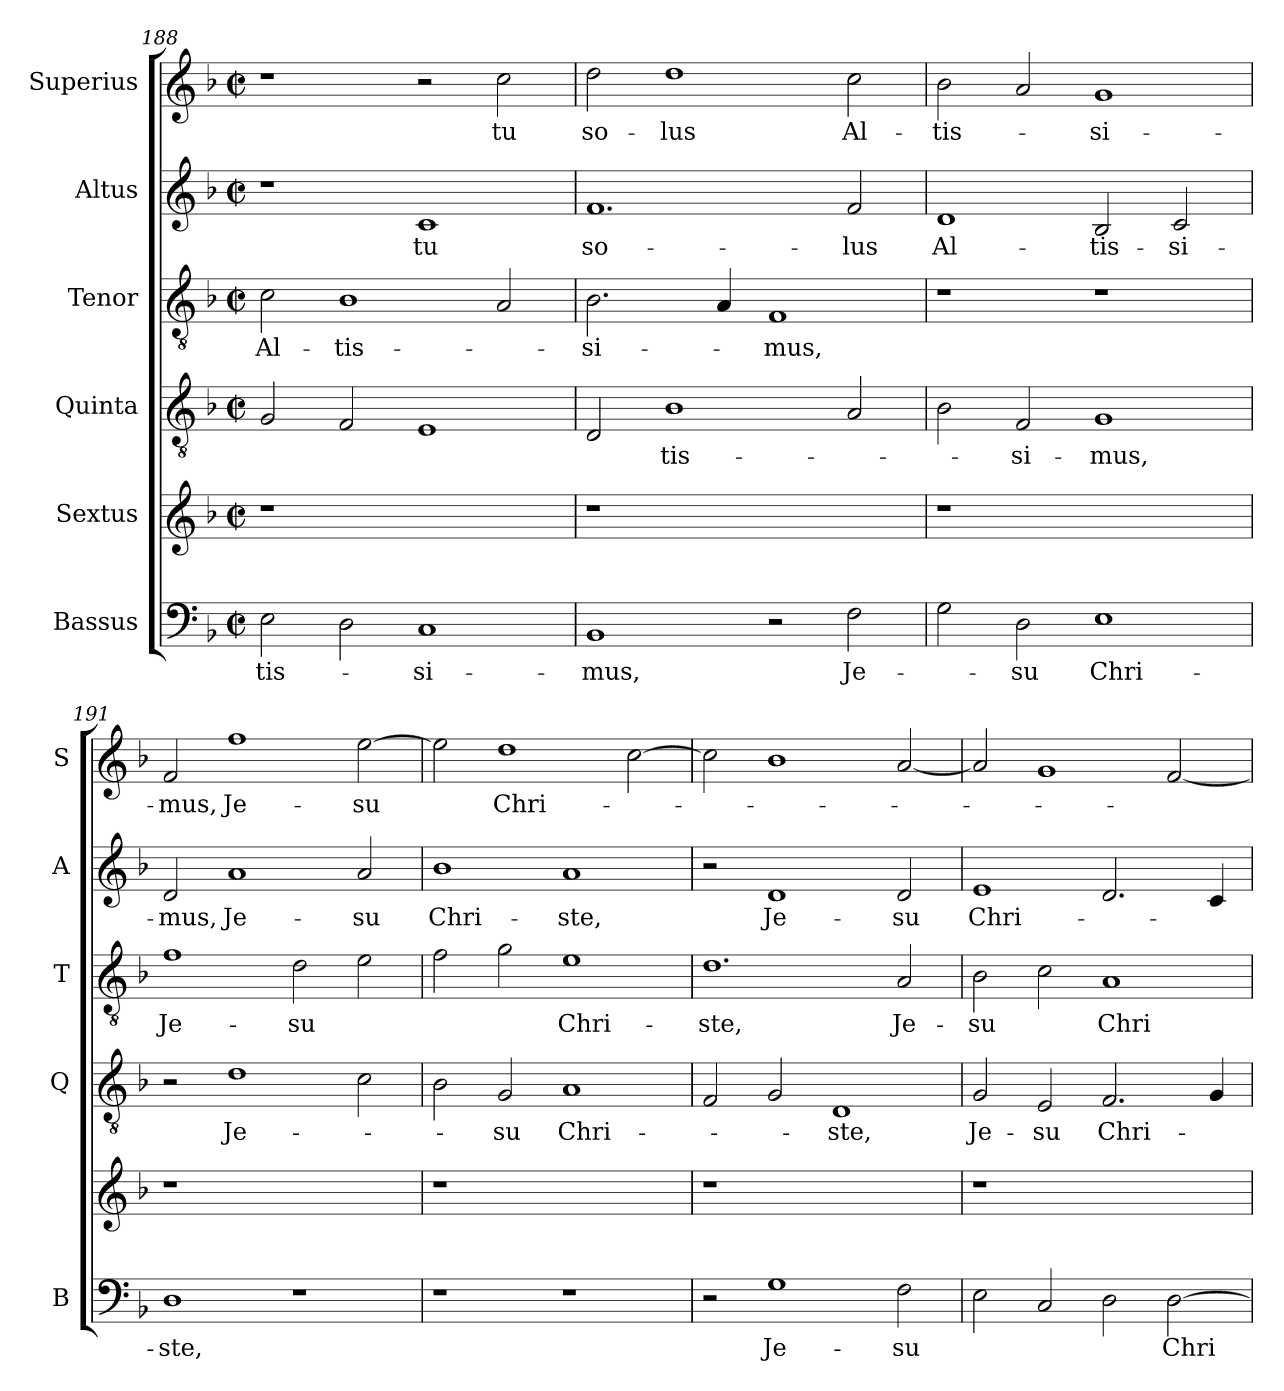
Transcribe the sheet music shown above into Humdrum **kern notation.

**kern	**text	**kern	**kern	**text	**kern	**text	**kern	**text	**kern	**text
*part6	*part6	*part5	*part4	*part4	*part3	*part3	*part2	*part2	*part1	*part1
*staff6	*staff6	*staff5	*staff4	*staff4	*staff3	*staff3	*staff2	*staff2	*staff1	*staff1
*I"Bassus	*	*I"Sextus	*I"Quinta	*	*I"Tenor	*	*I"Altus	*	*I"Superius	*
*I'B	*	*	*I'Q	*	*I'T	*	*I'A	*	*I'S	*
*clefF4	*	*clefG2	*clefGv2	*	*clefGv2	*	*clefG2	*	*clefG2	*
*k[b-]	*	*k[b-]	*k[b-]	*	*k[b-]	*	*k[b-]	*	*k[b-]	*
*F:	*	*F:	*F:	*	*F:	*	*F:	*	*F:	*
*M2/2	*	*M2/2	*M2/2	*	*M2/2	*	*M2/2	*	*M2/2	*
*met(c|)	*	*met(c|)	*met(c|)	*	*met(c|)	*	*met(c|)	*	*met(c|)	*
=188	=188	=188	=188	=188	=188	=188	=188	=188	=188	=188
!	!LO:LY:b	!	!	!	!	!LO:LY:b	!	!	!	!
2E\	-tis-	1r	2G/	.	2c\	Al-	1r	.	1r	.
!	!	!	!	!	!	!LO:LY:b	!	!	!	!
2D\	.	.	2F/	.	1B-	-tis-	.	.	.	.
!	!LO:LY:b	!	!	!	!	!	!	!LO:LY:b	!	!
1C	-si-	1ryy	1E	.	.	.	1c	tu	2r	.
!	!	!	!	!	!	!	!	!	!	!LO:LY:b
.	.	.	.	.	2A/	.	.	.	2cc\	tu
=189	=189	=189	=189	=189	=189	=189	=189	=189	=189	=189
!	!LO:LY:b	!	!	!	!	!LO:LY:b	!	!LO:LY:b	!	!LO:LY:b
1BB-	-mus,	1r	2D/	.	2.B-\	-si-	1.f	so-	2dd\	so-
!	!	!	!	!LO:LY:b	!	!	!	!	!	!LO:LY:b
.	.	.	1B-	-tis-	.	.	.	.	1dd	-lus
.	.	.	.	.	4A/	.	.	.	.	.
!	!	!	!	!	!	!LO:LY:b	!	!	!	!
2r	.	1ryy	.	.	1F	-mus,	.	.	.	.
!	!LO:LY:b	!	!	!	!	!	!	!LO:LY:b	!	!LO:LY:b
2F\	Je-	.	2A/	.	.	.	2f/	-lus	2cc\	Al-
!!LO:PB:g=z
=190	=190	=190	=190	=190	=190	=190	=190	=190	=190	=190
!	!	!	!	!	!	!	!	!LO:LY:b	!	!LO:LY:b
2G\	.	1r	2B-\	.	1r	.	1d	Al-	2b-\	-tis-
!	!LO:LY:b	!	!	!LO:LY:b	!	!	!	!	!	!
2D\	-su	.	2F/	-si-	.	.	.	.	2a/	.
!	!LO:LY:b	!	!	!LO:LY:b	!	!	!	!LO:LY:b	!	!LO:LY:b
1E	Chri-	1ryy	1G	-mus,	1r	.	2B-/	-tis-	1g	-si-
!	!	!	!	!	!	!	!	!LO:LY:b	!	!
.	.	.	.	.	.	.	2c/	-si-	.	.
=191	=191	=191	=191	=191	=191	=191	=191	=191	=191	=191
!	!LO:LY:b	!	!	!	!	!LO:LY:b	!	!LO:LY:b	!	!LO:LY:b
1D	-ste,	1r	2r	.	1f	Je-	2d/	-mus,	2f/	-mus,
!	!	!	!	!LO:LY:b	!	!	!	!LO:LY:b	!	!LO:LY:b
.	.	.	1d	Je-	.	.	1a	Je-	1ff	Je-
!	!	!	!	!	!	!LO:LY:b	!	!	!	!
1r	.	1ryy	.	.	2d\	-su	.	.	.	.
!	!	!	!	!	!	!	!	!LO:LY:b	!	!LO:LY:b
.	.	.	2c\	.	2e\	.	2a/	-su	[2ee\	-su
=192	=192	=192	=192	=192	=192	=192	=192	=192	=192	=192
!	!	!	!	!	!	!	!	!LO:LY:b	!	!
1r	.	1r	2B-\	.	2f\	.	1b-	Chri-	2ee\]	.
!	!	!	!	!LO:LY:b	!	!	!	!	!	!LO:LY:b
.	.	.	2G/	-su	2g\	.	.	.	1dd	Chri-
!	!	!	!	!LO:LY:b	!	!LO:LY:b	!	!LO:LY:b	!	!
1r	.	1ryy	1A	Chri-	1e	Chri-	1a	-ste,	.	.
.	.	.	.	.	.	.	.	.	[2cc\	.
=193	=193	=193	=193	=193	=193	=193	=193	=193	=193	=193
!	!	!	!	!	!	!LO:LY:b	!	!	!	!
2r	.	1r	2F/	.	1.d	-ste,	2r	.	2cc\]	.
!	!LO:LY:b	!	!	!	!	!	!	!LO:LY:b	!	!
1G	Je-	.	2G/	.	.	.	1d	Je-	1b-	.
!	!	!	!	!LO:LY:b	!	!	!	!	!	!
.	.	1ryy	1D	-ste,	.	.	.	.	.	.
!	!LO:LY:b	!	!	!	!	!LO:LY:b	!	!LO:LY:b	!	!
2F\	-su	.	.	.	2A/	Je-	2d/	-su	[2a/	.
=194	=194	=194	=194	=194	=194	=194	=194	=194	=194	=194
!	!	!	!	!LO:LY:b	!	!LO:LY:b	!	!LO:LY:b	!	!
2E\	.	1r	2G/	Je-	2B-\	-su	1e	Chri-	2a/]	.
!	!	!	!	!LO:LY:b	!	!	!	!	!	!
2C/	.	.	2E/	-su	2c\	.	.	.	1g	.
!	!	!	!	!LO:LY:b	!	!LO:LY:b	!	!	!	!
2D\	.	1ryy	2.F/	Chri-	1A	Chri-	2.d/	.	.	.
!	!LO:LY:b	!	!	!	!	!	!	!	!	!
[2D\	Chri-	.	.	.	.	.	.	.	[2f/	.
.	.	.	4G/	.	.	.	4c/	.	.	.
=	=	=	=	=	=	=	=	=	=	=
*-	*-	*-	*-	*-	*-	*-	*-	*-	*-	*-
